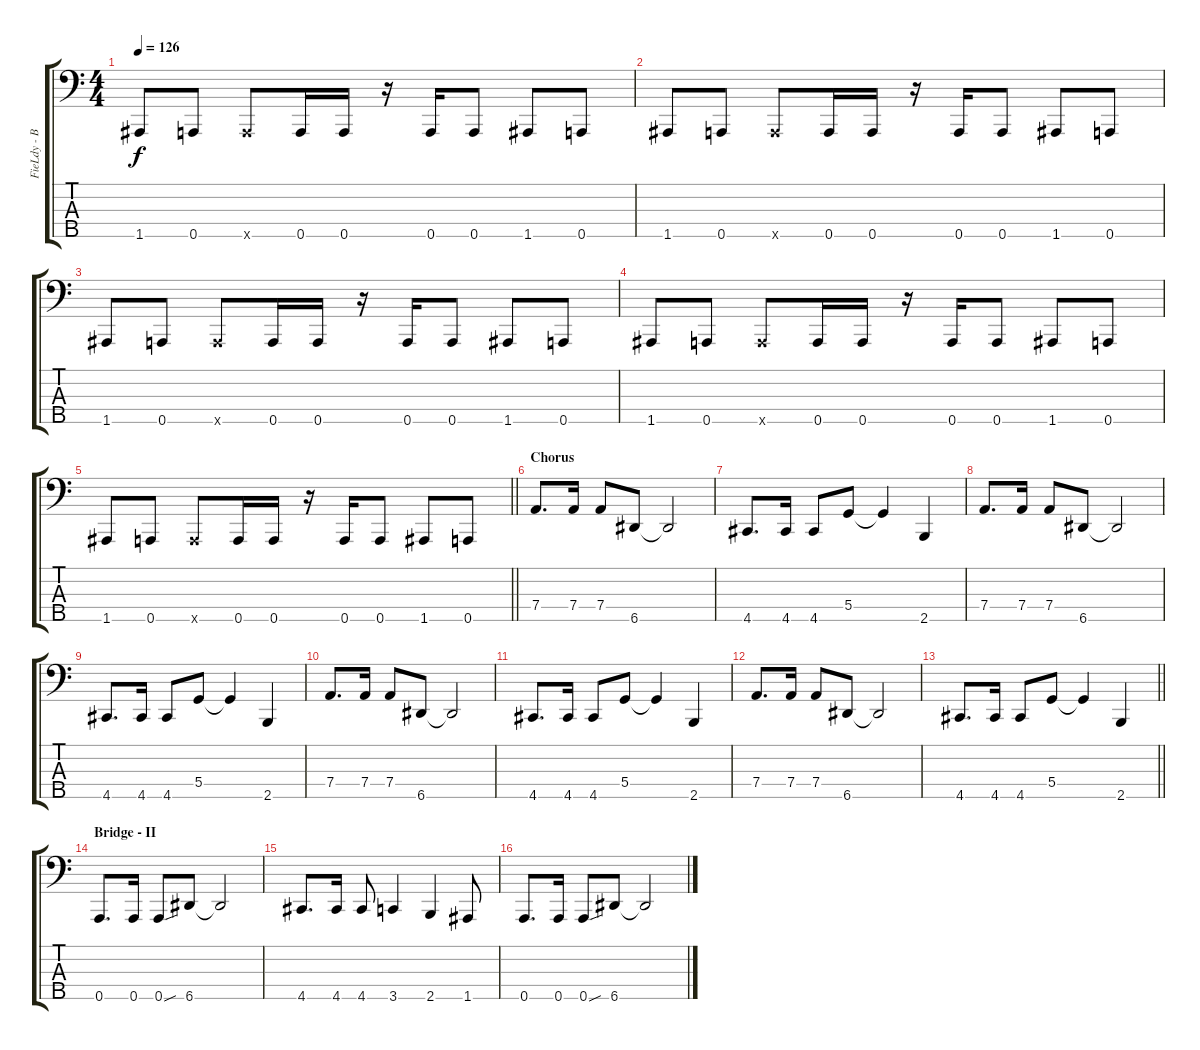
\track ("FieLdy - Bass" "FieLdy - B") {instrument slapbass1}
\staff {score tabs}
\tuning (F2 C2 G1 D1 A0) {hide}
\ts (4 4)
\tempo 126
\clef f4
\ks c
1.5.8{dy f} 0.5.8 0.5{x}.8 0.5.16 0.5.16 r.16 0.5.16 0.5.8 1.5.8 0.5.8 |
1.5.8 0.5.8 0.5{x}.8 0.5.16 0.5.16 r.16 0.5.16 0.5.8 1.5.8 0.5.8 |
1.5.8 0.5.8 0.5{x}.8 0.5.16 0.5.16 r.16 0.5.16 0.5.8 1.5.8 0.5.8 |
1.5.8 0.5.8 0.5{x}.8 0.5.16 0.5.16 r.16 0.5.16 0.5.8 1.5.8 0.5.8 |
\barLineRight lightlight
1.5.8 0.5.8 0.5{x}.8 0.5.16 0.5.16 r.16 0.5.16 0.5.8 1.5.8 0.5.8 |
\section ("" "Chorus")
7.4.8{d} 7.4.16 7.4.8 6.5.8 6.5{t}.2 |
4.5.8{d} 4.5.16 4.5.8 5.4.8 5.4{t}.4 2.5.4 |
7.4.8{d} 7.4.16 7.4.8 6.5.8 6.5{t}.2 |
4.5.8{d} 4.5.16 4.5.8 5.4.8 5.4{t}.4 2.5.4 |
7.4.8{d} 7.4.16 7.4.8 6.5.8 6.5{t}.2 |
4.5.8{d} 4.5.16 4.5.8 5.4.8 5.4{t}.4 2.5.4 |
7.4.8{d} 7.4.16 7.4.8 6.5.8 6.5{t}.2 |
\barLineRight lightlight
4.5.8{d} 4.5.16 4.5.8 5.4.8 5.4{t}.4 2.5.4 |
\section ("" "Bridge - II")
0.5.8{d} 0.5.16 0.5{sou}.8 6.5.8 6.5{t}.2 |
4.5.8{d} 4.5.16 4.5.8 3.5.4 2.5.4 1.5.8 |
0.5.8{d} 0.5.16 0.5{sou}.8 6.5.8 6.5{t}.2
